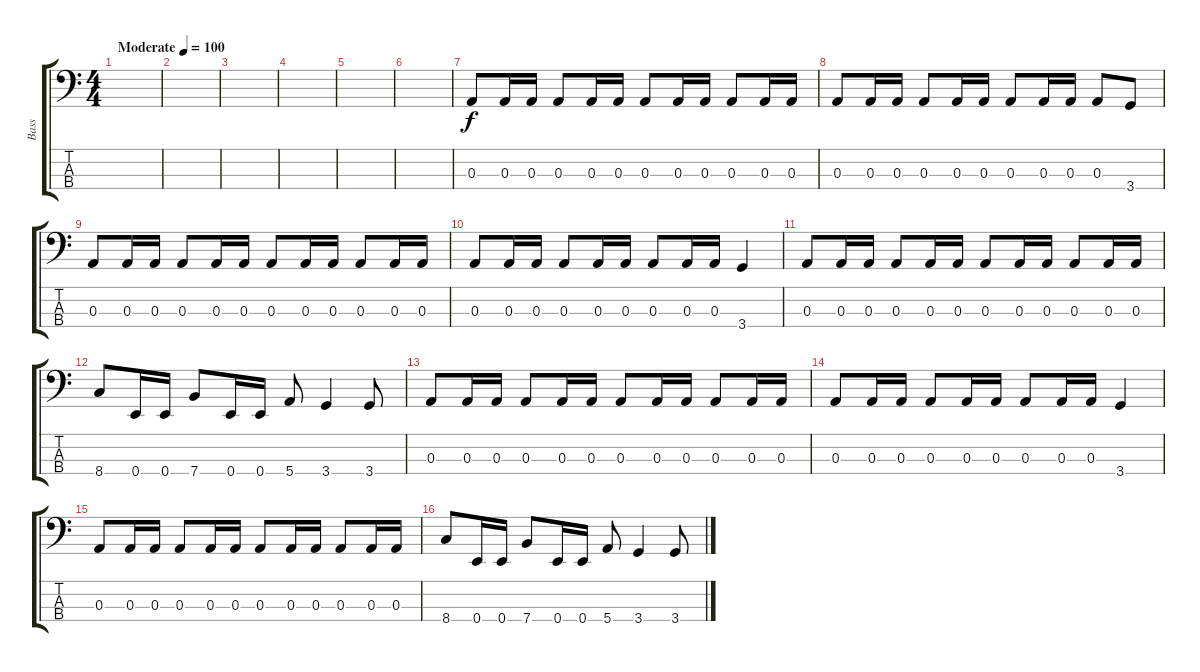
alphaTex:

\track ("Bass" "Bass") {instrument electricbasspick}
\staff {score tabs}
\tuning (G2 D2 A1 E1) {hide}
\ts (4 4)
\tempo (100 "Moderate")
\clef f4
\ks c
|
|
|
|
|
|
0.3.8 0.3.16 0.3.16 0.3.8 0.3.16 0.3.16 0.3.8 0.3.16 0.3.16 0.3.8 0.3.16 0.3.16 |
0.3.8 0.3.16 0.3.16 0.3.8 0.3.16 0.3.16 0.3.8 0.3.16 0.3.16 0.3.8 3.4.8 |
0.3.8 0.3.16 0.3.16 0.3.8 0.3.16 0.3.16 0.3.8 0.3.16 0.3.16 0.3.8 0.3.16 0.3.16 |
0.3.8 0.3.16 0.3.16 0.3.8 0.3.16 0.3.16 0.3.8 0.3.16 0.3.16 3.4.4 |
0.3.8 0.3.16 0.3.16 0.3.8 0.3.16 0.3.16 0.3.8 0.3.16 0.3.16 0.3.8 0.3.16 0.3.16 |
8.4.8 0.4.16 0.4.16 7.4.8 0.4.16 0.4.16 5.4.8 3.4.4 3.4.8 |
0.3.8 0.3.16 0.3.16 0.3.8 0.3.16 0.3.16 0.3.8 0.3.16 0.3.16 0.3.8 0.3.16 0.3.16 |
0.3.8 0.3.16 0.3.16 0.3.8 0.3.16 0.3.16 0.3.8 0.3.16 0.3.16 3.4.4 |
0.3.8 0.3.16 0.3.16 0.3.8 0.3.16 0.3.16 0.3.8 0.3.16 0.3.16 0.3.8 0.3.16 0.3.16 |
8.4.8 0.4.16 0.4.16 7.4.8 0.4.16 0.4.16 5.4.8 3.4.4 3.4.8
